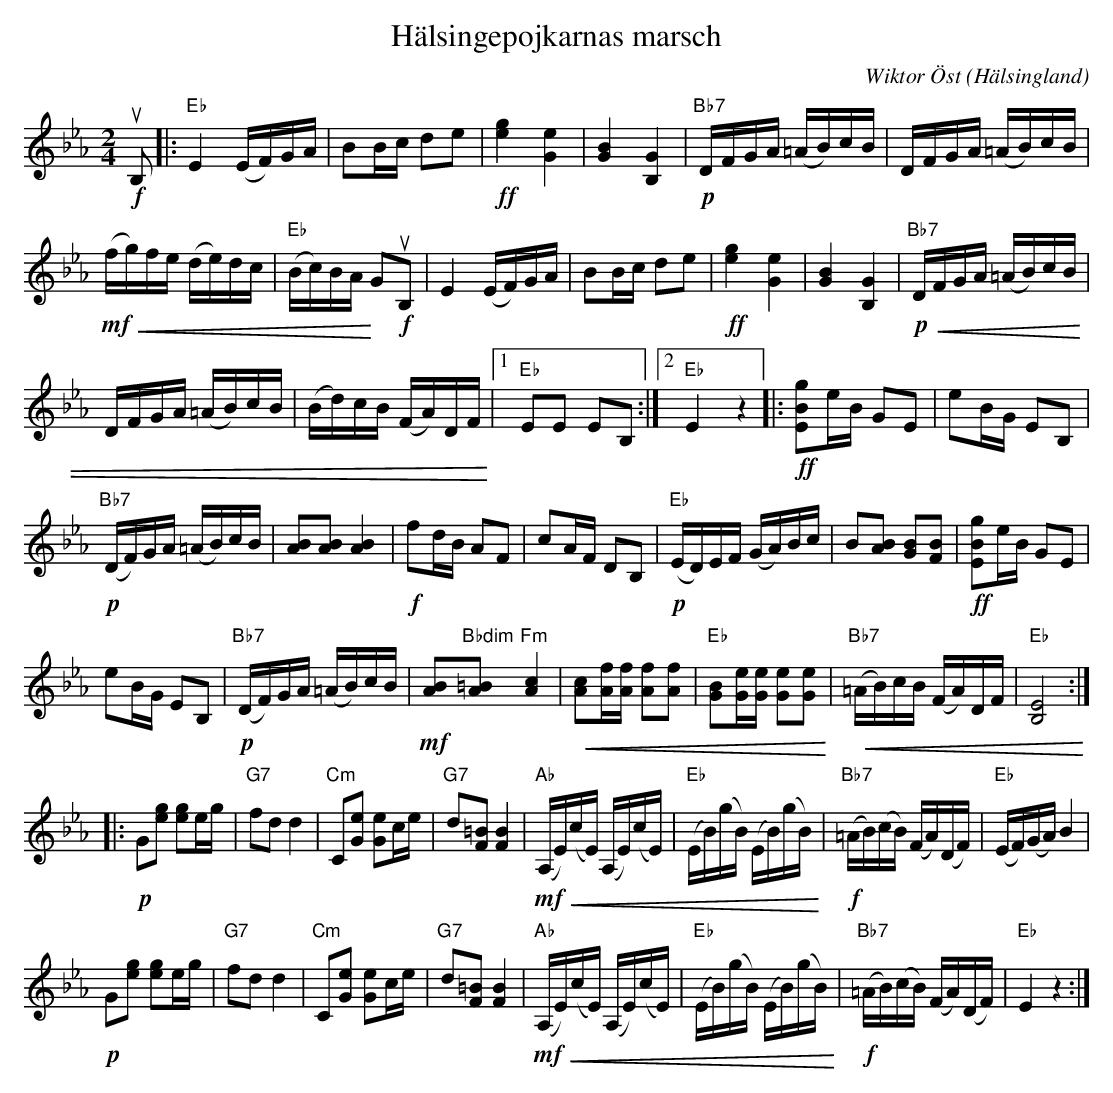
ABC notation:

X:1
T:Hälsingepojkarnas marsch
C:Wiktor Öst
O:Hälsingland
L:1/16
M:2/4
K:Eb
V:1
!f! uB,2 |: "Eb" E4 (EF)GA | B2Bc d2e2 | !ff! [eg]4 [Ge]4 | [GB]4 [B,G]4 | "Bb7" !p! DFGA (=AB)cB | DFGA (=AB)cB |
!mf! !crescendo(! (fg)fe (de)dc | "Eb" (Bc)BA !crescendo)! G2!f!uB,2 | E4 (EF)GA | B2Bc d2e2 | !ff! [eg]4 [Ge]4 | [GB]4 [B,G]4 | "Bb7" !p! !crescendo(! DFGA (=AB)cB |
DFGA (=AB)cB | (Bd)cB (FA)DF !crescendo)! |1 "Eb" E2E2 E2B,2 :|2 "Eb" E4 z4 |: !ff! [EBg]2eB G2E2 | e2BG E2B,2 |
!p! "Bb7" (DF)GA (=AB)cB | [AB]2[AB]2 [AB]4 | !f! f2dB A2F2 | c2AF D2B,2 | !p! "Eb" (ED)EF (GA)Bc | B2[AB]2 [BG]2[BF]2 | !ff! [EBg]2eB G2E2 |
 e2BG E2B,2 | !p! "Bb7"(DF)GA (=AB)cB | !mf! [AB]2"Bbdim"[A=B]2 "Fm"[Ac]4 | !crescendo(! [Ac]2[Af][Af] [Af]2[Af]2 | "Eb" [GB]2[Ge][Ge] [Ge]2[Ge]2 !crescendo)! | !crescendo(! "Bb7"(=AB)cB (FA)DF | "Eb"[B,E]8 !crescendo)! :|
|: !p! G2[eg]2 [eg]2eg | "G7" f2d2 d4 | "Cm"C2[Ge]2 [Ge]2ce | "G7" d2[=BF]2 [BF]4 | !mf! !crescendo(! "Ab" (A,E)(cE) (A,E)(cE) | "Eb"(EB)(gB) (EB)(gB) !crescendo)! |  "Bb7" !f! (=AB)(cB) (FA)(DF) | "Eb" (EF)(GA) B4 |
!p! G2[eg]2 [eg]2eg | "G7" f2d2 d4 | "Cm"C2[Ge]2 [Ge]2ce | "G7" d2[=BF]2 [BF]4 | !mf! !crescendo(! "Ab" (A,E)(cE) (A,E)(cE) | "Eb"(EB)(gB) (EB)(gB) !crescendo)! |  "Bb7" !f! (=AB)(cB) (FA)(DF) | "Eb" E4 z4 :|
